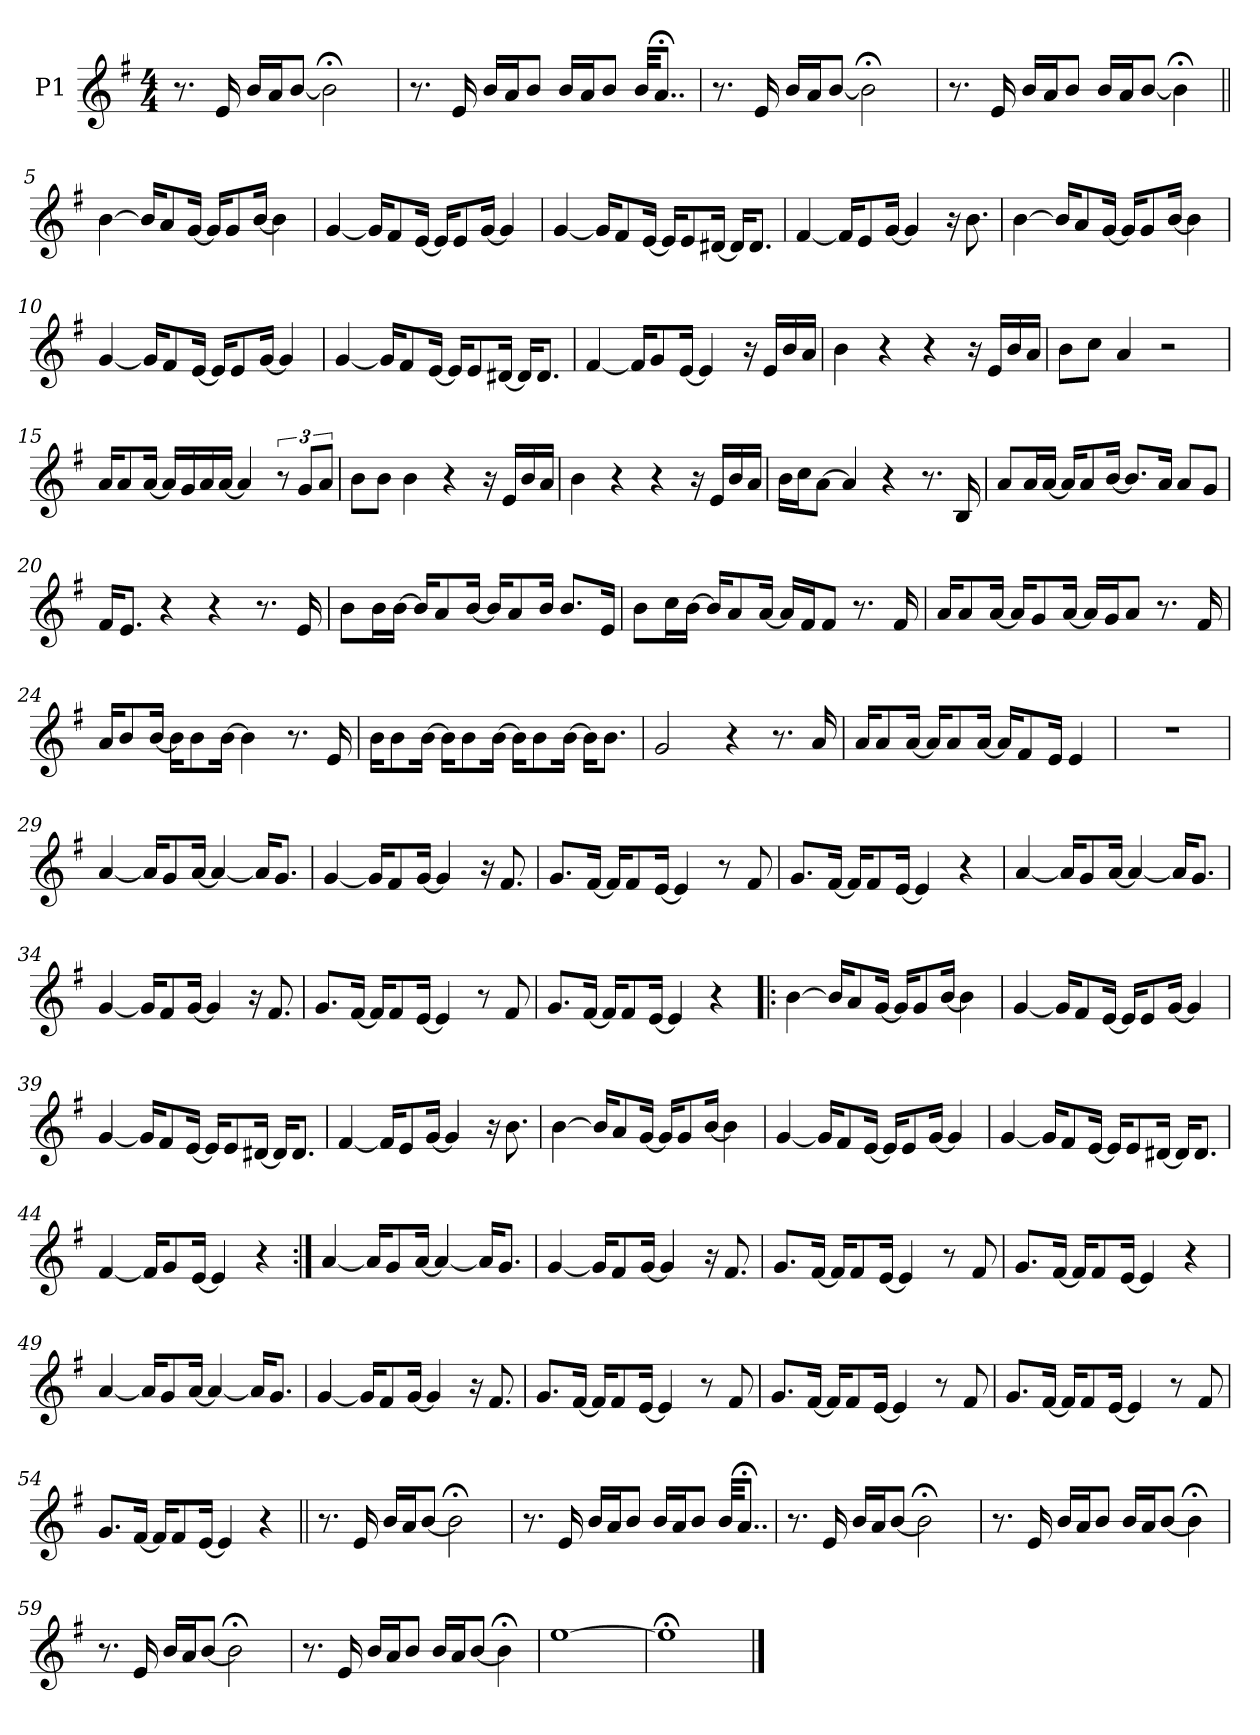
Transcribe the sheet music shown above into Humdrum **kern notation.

**kern
*part1
*staff1
*I"P1
*clefG2
*k[f#]
*e:
*M4/4
*MM85
=1
8.r
16e/
16b/LL
16a/J
[<8b/J
2b;<\]
=2
8.r
16e/
16b/LL
16a/J
8b/J
16b/LL
16a/J
8b/J
32b/KKL
8..a;</J
=3
8.r
16e/
16b/LL
16a/J
[<8b/J
2b;<\]
=4
8.r
16e/
16b/LL
16a/J
8b/J
16b/LL
16a/J
[<8b/J
4b;<\]
!!LO:LB:g=z
=5||
[>4b\
16b/KL]
8a/
[<16g/Jk
16g/KL]
8g/
[<16b/Jk
4b\]
=6
[<4g/
16g/KL]
8f#/
[<16e/Jk
16e/KL]
8e/
[<16g/Jk
4g/]
=7
[<4g/
16g/KL]
8f#/
[<16e/Jk
16e/KL]
8e/
[<16d#X/Jk
16d#/KL]
8.d#/J
=8
[<4f#/
16f#/KL]
8e/
[<16g/Jk
4g/]
16r
8.b\
!!LO:LB:g=z
=9
[>4b\
16b/KL]
8a/
[<16g/Jk
16g/KL]
8g/
[<16b/Jk
4b\]
=10
[<4g/
16g/KL]
8f#/
[<16e/Jk
16e/KL]
8e/
[<16g/Jk
4g/]
=11
[<4g/
16g/KL]
8f#/
[<16e/Jk
16e/KL]
8e/
[<16d#X/Jk
16d#/KL]
8.d#/J
=12
[<4f#/
16f#/KL]
8g/
[<16e/Jk
4e/]
16r
16e/LL
16b/
16a/JJ
!!LO:LB:g=z
=13
4b\
4r
4r
16r
16e/LL
16b/
16a/JJ
=14
8b\L
8cc\J
4a/
2r
=15
16a/KL
8a/
[<16a/Jk
16a/LL]
16g/
16a/
[<16a/JJ
4a/]
12r
12g/L
12a/J
=16
8b\L
8b\J
4b\
4r
16r
16e/LL
16b/
16a/JJ
!!LO:LB:g=z
=17
4b\
4r
4r
16r
16e/LL
16b/
16a/JJ
=18
16b\LL
16cc\J
[>8a\J
4a/]
4r
8.r
16B/
=19
8a/L
16a/L
[<16a/JJ
16a/KL]
8a/
[<16b/Jk
8.b/L]
16a/Jk
8a/L
8g/J
=20
16f#/KL
8.e/J
4r
4r
8.r
16e/
!!LO:LB:g=z
=21
8b\L
16b\L
[>16b\JJ
16b/KL]
8a/
[<16b/Jk
16b/KL]
8a/
16b/Jk
8.b/L
16e/Jk
=22
8b\L
16cc\L
[>16b\JJ
16b/KL]
8a/
[<16a/Jk
16a/LL]
16f#/J
8f#/J
8.r
16f#/
=23
16a/KL
8a/
[<16a/Jk
16a/KL]
8g/
[<16a/Jk
16a/LL]
16g/J
8a/J
8.r
16f#/
!!LO:LB:g=z
=24
16a/KL
8b/
[<16b/Jk
16b\KL]
8b\
[>16b\Jk
4b\]
8.r
16e/
=25
16b\KL
8b\
[>16b\Jk
16b\KL]
8b\
[>16b\Jk
16b\KL]
8b\
[>16b\Jk
16b\KL]
8.b\J
=26
2g/
4r
8.r
16a/
=27
16a/KL
8a/
[<16a/Jk
16a/KL]
8a/
[<16a/Jk
16a/KL]
8f#/
16e/Jk
4e/
!!LO:LB:g=z
=28
1r
=29
[<4a/
16a/KL]
8g/
[<16a/Jk
4a/_
16a/KL]
8.g/J
=30
[<4g/
16g/KL]
8f#/
[<16g/Jk
4g/]
16r
8.f#/
=31
8.g/L
[<16f#/Jk
16f#/KL]
8f#/
[<16e/Jk
4e/]
8r
8f#/
=32
8.g/L
[<16f#/Jk
16f#/KL]
8f#/
[<16e/Jk
4e/]
4r
!!LO:LB:g=z
=33
[<4a/
16a/KL]
8g/
[<16a/Jk
4a/_
16a/KL]
8.g/J
=34
[<4g/
16g/KL]
8f#/
[<16g/Jk
4g/]
16r
8.f#/
=35
8.g/L
[<16f#/Jk
16f#/KL]
8f#/
[<16e/Jk
4e/]
8r
8f#/
=36
8.g/L
[<16f#/Jk
16f#/KL]
8f#/
[<16e/Jk
4e/]
4r
!!LO:LB:g=z
=37!|:
[>4b\
16b/KL]
8a/
[<16g/Jk
16g/KL]
8g/
[<16b/Jk
4b\]
=38
[<4g/
16g/KL]
8f#/
[<16e/Jk
16e/KL]
8e/
[<16g/Jk
4g/]
=39
[<4g/
16g/KL]
8f#/
[<16e/Jk
16e/KL]
8e/
[<16d#X/Jk
16d#/KL]
8.d#/J
=40
[<4f#/
16f#/KL]
8e/
[<16g/Jk
4g/]
16r
8.b\
!!LO:PB:g=z
=41
[>4b\
16b/KL]
8a/
[<16g/Jk
16g/KL]
8g/
[<16b/Jk
4b\]
=42
[<4g/
16g/KL]
8f#/
[<16e/Jk
16e/KL]
8e/
[<16g/Jk
4g/]
=43
[<4g/
16g/KL]
8f#/
[<16e/Jk
16e/KL]
8e/
[<16d#X/Jk
16d#/KL]
8.d#/J
=44
[<4f#/
16f#/KL]
8g/
[<16e/Jk
4e/]
4r
!!LO:LB:g=z
=45:|!
[<4a/
16a/KL]
8g/
[<16a/Jk
4a/_
16a/KL]
8.g/J
=46
[<4g/
16g/KL]
8f#/
[<16g/Jk
4g/]
16r
8.f#/
=47
8.g/L
[<16f#/Jk
16f#/KL]
8f#/
[<16e/Jk
4e/]
8r
8f#/
=48
8.g/L
[<16f#/Jk
16f#/KL]
8f#/
[<16e/Jk
4e/]
4r
!!LO:LB:g=z
=49
[<4a/
16a/KL]
8g/
[<16a/Jk
4a/_
16a/KL]
8.g/J
=50
[<4g/
16g/KL]
8f#/
[<16g/Jk
4g/]
16r
8.f#/
=51
8.g/L
[<16f#/Jk
16f#/KL]
8f#/
[<16e/Jk
4e/]
8r
8f#/
=52
8.g/L
[<16f#/Jk
16f#/KL]
8f#/
[<16e/Jk
4e/]
8r
8f#/
!!LO:LB:g=z
=53
8.g/L
[<16f#/Jk
16f#/KL]
8f#/
[<16e/Jk
4e/]
8r
8f#/
=54
8.g/L
[<16f#/Jk
16f#/KL]
8f#/
[<16e/Jk
4e/]
4r
=55||
8.r
16e/
16b/LL
16a/J
[<8b/J
2b;<\]
=56
8.r
16e/
16b/LL
16a/J
8b/J
16b/LL
16a/J
8b/J
32b/KKL
8..a;</J
!!LO:LB:g=z
=57
8.r
16e/
16b/LL
16a/J
[<8b/J
2b;<\]
=58
8.r
16e/
16b/LL
16a/J
8b/J
16b/LL
16a/J
[<8b/J
4b;<\]
=59
8.r
16e/
16b/LL
16a/J
[<8b/J
2b;<\]
!!LO:LB:g=z
=60
8.r
16e/
16b/LL
16a/J
8b/J
16b/LL
16a/J
[<8b/J
4b;<\]
=61
[>1ee
=62
1ee;<]
==
*-
